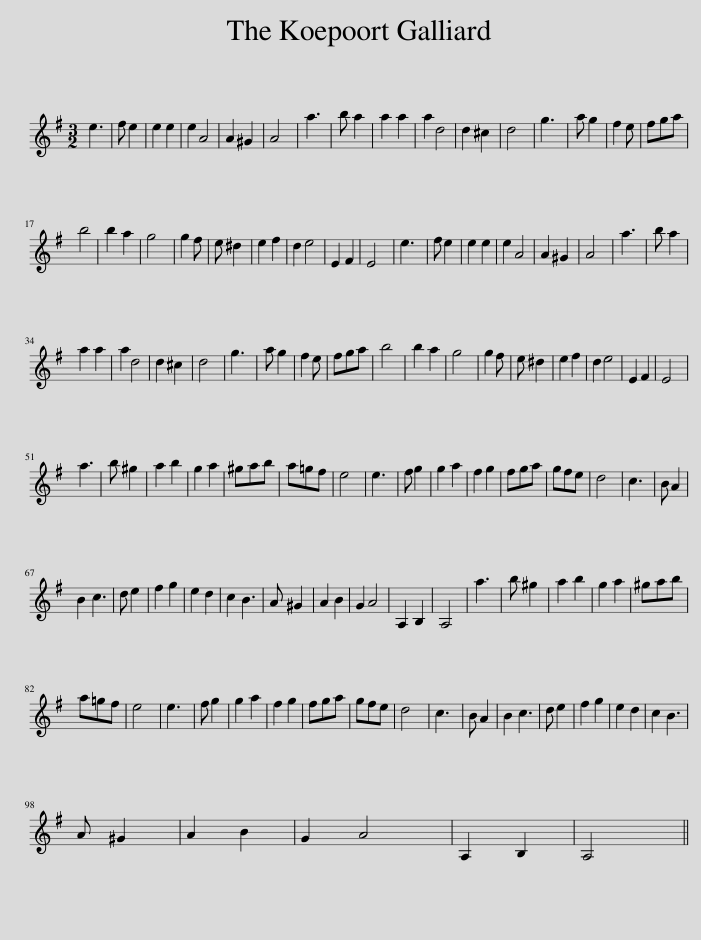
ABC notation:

X:1
L:1/8
M:3/2
I:linebreak $
K:Emin
V:1 treble
V:1
 e3 | f e2 | e2 e2 | e2 A4 | A2 ^G2 | %5
 A4 | a3 | b a2 | a2 a2 | a2 d4 | %10
 d2 ^c2 | d4 | g3 | a g2 | f2 e | %15
 fga |$ b4 | b2 a2 | g4 | g2 f | %20
 e ^d2 | e2 f2 | d2 e4 | E2 F2 | E4 | %25
 e3 | f e2 | e2 e2 | e2 A4 | A2 ^G2 | %30
 A4 | a3 | b a2 |$ a2 a2 | a2 d4 | %35
 d2 ^c2 | d4 | g3 | a g2 | f2 e | %40
 fga | b4 | b2 a2 | g4 | g2 f | %45
 e ^d2 | e2 f2 | d2 e4 | E2 F2 | E4 |$ %50
 a3 | b ^g2 | a2 b2 | g2 a2 | ^gab | %55
 a=gf | e4 | e3 | f g2 | g2 a2 | %60
 f2 g2 | fga | gfe | d4 | c3 | %65
 B A2 |$ B2 c3 | d e2 | f2 g2 | e2 d2 | %70
 c2 B3 | A ^G2 | A2 B2 | G2 A4 | A,2 B,2 | %75
 A,4 | a3 | b ^g2 | a2 b2 | g2 a2 | %80
 ^gab |$ a=gf | e4 | e3 | f g2 | %85
 g2 a2 | f2 g2 | fga | gfe | d4 | %90
 c3 | B A2 | B2 c3 | d e2 | f2 g2 | %95
 e2 d2 | c2 B3 |$ A ^G2 | A2 B2 | G2 A4 | %100
 A,2 B,2 | A,4 || %102
